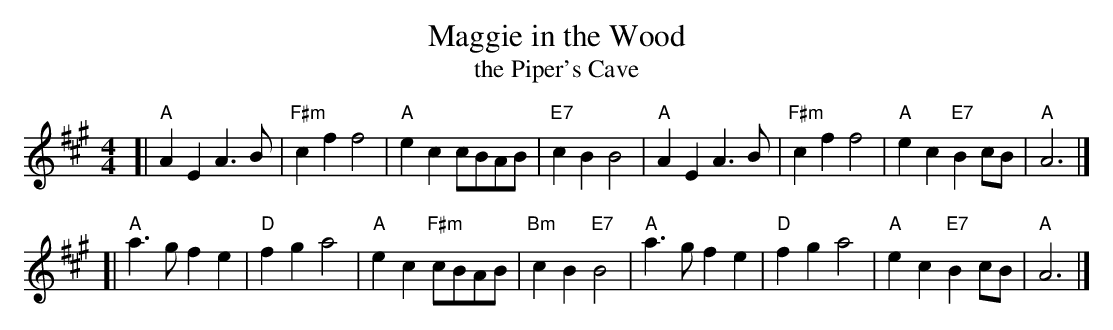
X:1
T: Maggie in the Wood
T: the Piper's Cave
M: 4/4
L: 1/4
K: A
[| "A"AE A>B | "F#m"cf f2 | "A"ec      c/B/A/B/ | "E7"cB B2 \
|  "A"AE A>B | "F#m"cf f2 | "A"ec  "E7"Bc/B/    |  "A"A3 |]
[| "A"a>g fe |   "D"fg a2 | "A"ec "F#m"c/B/A/B/ | "Bm"cB "E7"B2 \
|  "A"a>g fe |   "D"fg a2 | "A"ec  "E7"Bc/B/    |  "A"A3 |]
